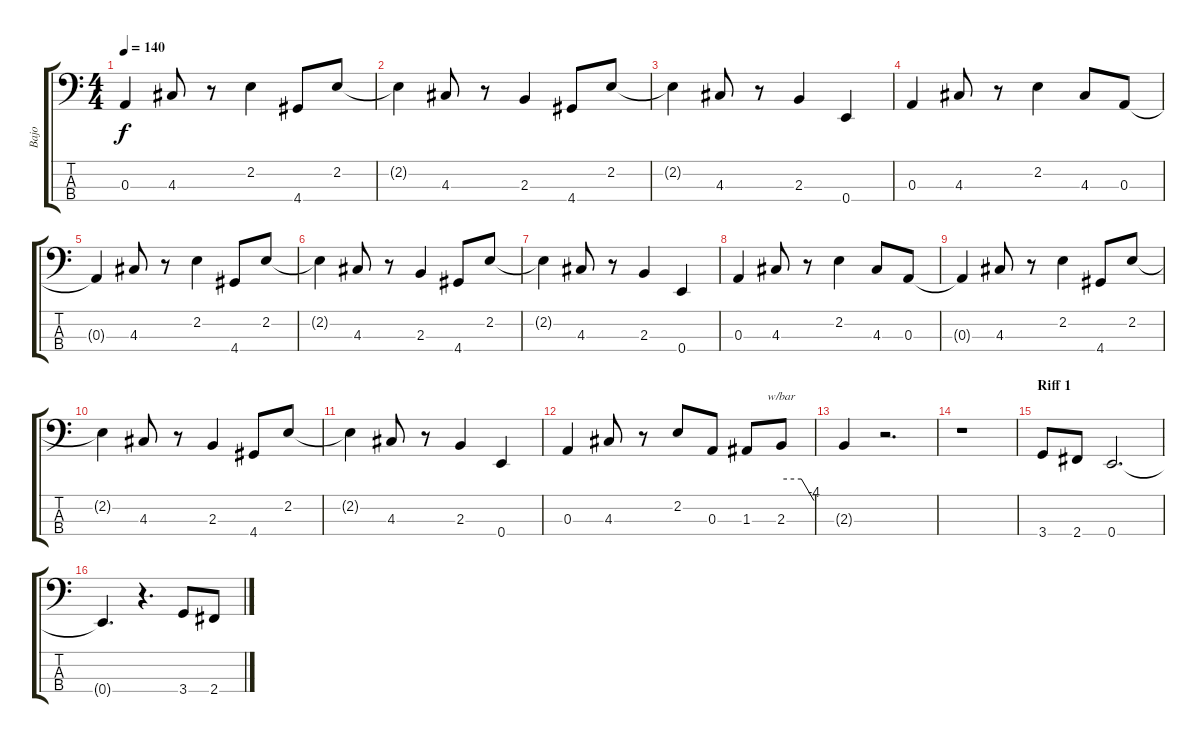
\track ("Bajo" "Bajo") {instrument electricbasspick}
\staff {score tabs}
\tuning (G2 D2 A1 E1) {hide}
\ts (4 4)
\tempo 140
\clef f4
\ks c
0.3{t}.4{dy f} 4.3.8 r.8 2.2.4 4.4.8 2.2.8 |
2.2{t}.4 4.3.8 r.8 2.3.4 4.4.8 2.2.8 |
2.2{t}.4 4.3.8 r.8 2.3.4 0.4.4 |
0.3.4 4.3.8 r.8 2.2.4 4.3.8 0.3.8 |
0.3{t}.4 4.3.8 r.8 2.2.4 4.4.8 2.2.8 |
2.2{t}.4 4.3.8 r.8 2.3.4 4.4.8 2.2.8 |
2.2{t}.4 4.3.8 r.8 2.3.4 0.4.4 |
0.3.4 4.3.8 r.8 2.2.4 4.3.8 0.3.8 |
0.3{t}.4 4.3.8 r.8 2.2.4 4.4.8 2.2.8 |
2.2{t}.4 4.3.8 r.8 2.3.4 4.4.8 2.2.8 |
2.2{t}.4 4.3.8 r.8 2.3.4 0.4.4 |
0.3.4 4.3.8 r.8 2.2.8 0.3.8 1.3.8 2.3.8{tbe (custom default 0 0 37 0 60 -16)} |
2.3{t}.4 r.2{d} |
r.1 |
\section ("" "Riff 1")
3.4.8 2.4.8 0.4.2{d} |
0.4{t}.4{d} r.4{d} 3.4.8 2.4.8
